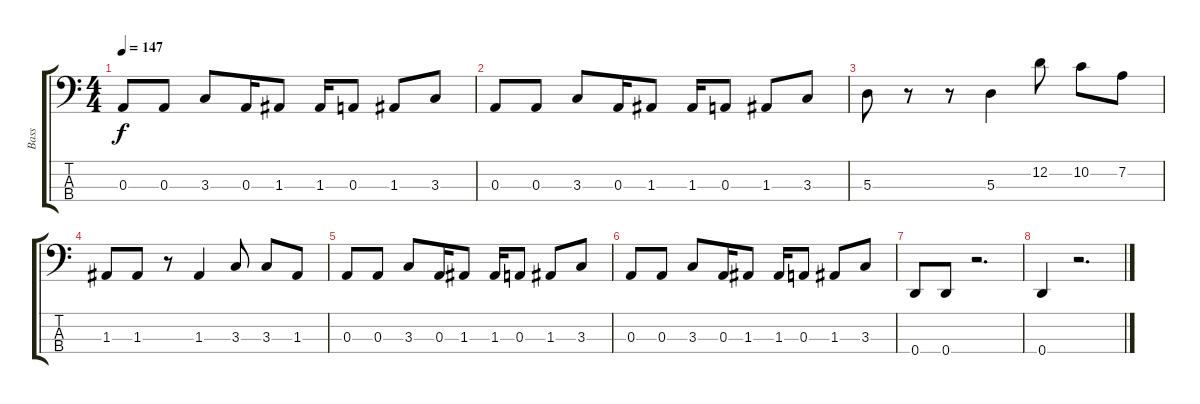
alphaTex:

\track ("Bass" "Bass") {instrument electricbasspick}
\staff {score tabs}
\tuning (G2 D2 A1 D1) {hide}
\ts (4 4)
\tempo 147
\clef f4
\ks c
0.3.8{dy f} 0.3.8 3.3.8 0.3.16 1.3.8 1.3.16 0.3.8 1.3.8 3.3.8 |
0.3.8 0.3.8 3.3.8 0.3.16 1.3.8 1.3.16 0.3.8 1.3.8 3.3.8 |
5.3.8 r.8 r.8 5.3.4 12.2.8 10.2.8 7.2.8 |
1.3.8 1.3.8 r.8 1.3.4 3.3.8 3.3.8 1.3.8 |
0.3.8 0.3.8 3.3.8 0.3.16 1.3.8 1.3.16 0.3.8 1.3.8 3.3.8 |
0.3.8 0.3.8 3.3.8 0.3.16 1.3.8 1.3.16 0.3.8 1.3.8 3.3.8 |
0.4.8 0.4.8 r.2{d} |
0.4.4 r.2{d}
